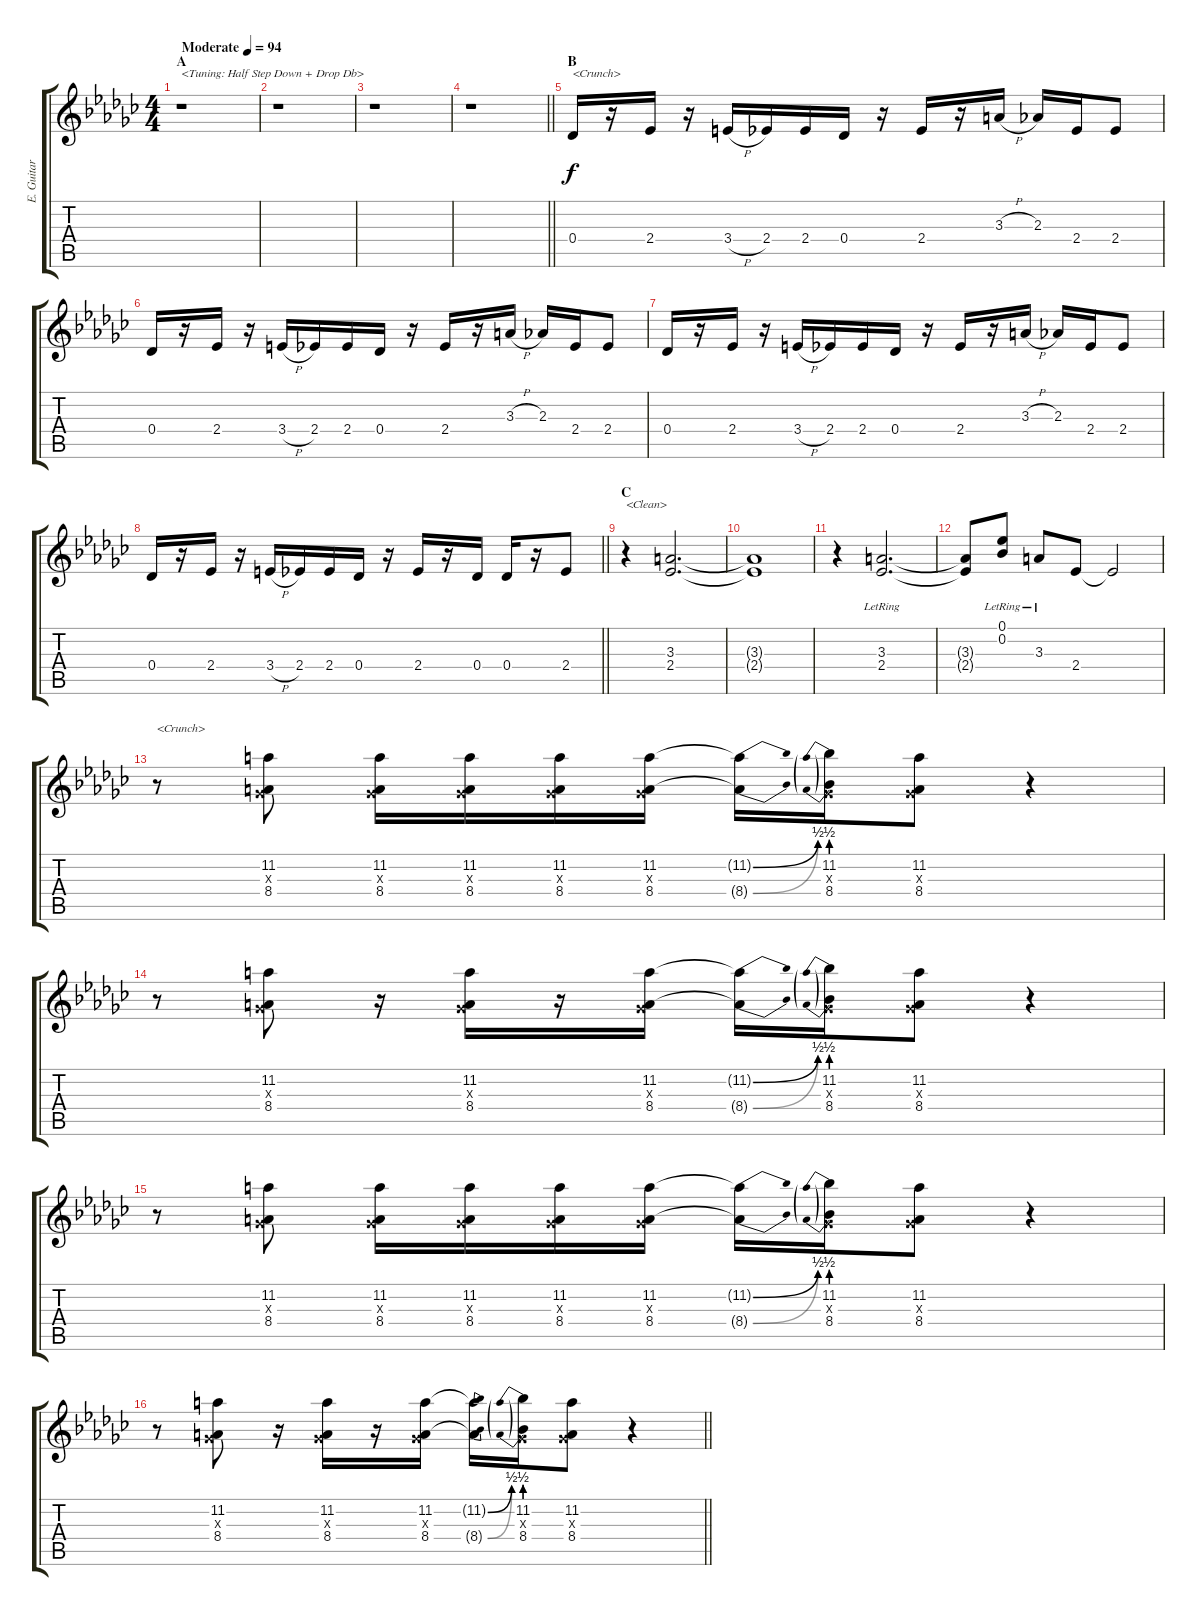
\track ("E. Guitar I" "E. Guitar ") {instrument overdrivenguitar}
\staff {score tabs}
\tuning (Eb4 Bb3 Gb3 Db3 Ab2 Db2) {hide}
\ts (4 4)
\section ("" "A")
\tempo (94 "Moderate")
\clef g2
\ks gb
r.1{txt "<Tuning: Half Step Down + Drop Db>" dy f instrument overdrivenguitar} |
r.1 |
r.1 |
\barLineRight lightlight
r.1 |
\section ("" "B")
0.4.16{txt "<Crunch>"} r.16 2.4.16 r.16 3.4{h}.16 2.4.16 2.4.16 0.4.16 r.16 2.4.16 r.16 3.3{h}.16 2.3.16 2.4.16 2.4.8 |
0.4.16 r.16 2.4.16 r.16 3.4{h}.16 2.4.16 2.4.16 0.4.16 r.16 2.4.16 r.16 3.3{h}.16 2.3.16 2.4.16 2.4.8 |
0.4.16 r.16 2.4.16 r.16 3.4{h}.16 2.4.16 2.4.16 0.4.16 r.16 2.4.16 r.16 3.3{h}.16 2.3.16 2.4.16 2.4.8 |
\barLineRight lightlight
0.4.16 r.16 2.4.16 r.16 3.4{h}.16 2.4.16 2.4.16 0.4.16 r.16 2.4.16 r.16 0.4.16 0.4.16 r.16 2.4.8 |
\section ("" "C")
r.4{txt "<Clean>" instrument electricguitarclean} (3.3 2.4).2{d} |
(3.3{t} 2.4{t}).1 |
r.4 (3.3{lr} 2.4{lr}).2{d} |
(3.3{t} 2.4{t}).8 (0.1{lr} 0.2{lr}).8 3.3{lr}.8 2.4.8 2.4{t}.2 |
r.8{txt "<Crunch>" instrument overdrivenguitar} (11.2 0.3{x} 8.4).8 (11.2 0.3{x} 8.4).16 (11.2 0.3{x} 8.4).16 (11.2 0.3{x} 8.4).16 (11.2 0.3{x} 8.4).16 (11.2{be (bend 0 0 60 2) t} 8.4{be (bend 0 0 60 2) t}).16 (11.2{be (prebend 0 2 60 2)} 0.3{x} 8.4{be (prebend 0 2 60 2)}).16 (11.2 0.3{x} 8.4).8 r.4 |
r.8 (11.2 0.3{x} 8.4).8 r.16 (11.2 0.3{x} 8.4).16 r.16 (11.2 0.3{x} 8.4).16 (11.2{be (bend 0 0 60 2) t} 8.4{be (bend 0 0 60 2) t}).16 (11.2{be (prebend 0 2 60 2)} 0.3{x} 8.4{be (prebend 0 2 60 2)}).16 (11.2 0.3{x} 8.4).8 r.4 |
r.8 (11.2 0.3{x} 8.4).8 (11.2 0.3{x} 8.4).16 (11.2 0.3{x} 8.4).16 (11.2 0.3{x} 8.4).16 (11.2 0.3{x} 8.4).16 (11.2{be (bend 0 0 60 2) t} 8.4{be (bend 0 0 60 2) t}).16 (11.2{be (prebend 0 2 60 2)} 0.3{x} 8.4{be (prebend 0 2 60 2)}).16 (11.2 0.3{x} 8.4).8 r.4 |
\barLineRight lightlight
r.8 (11.2 0.3{x} 8.4).8 r.16 (11.2 0.3{x} 8.4).16 r.16 (11.2 0.3{x} 8.4).16 (11.2{be (bend 0 0 60 2) t} 8.4{be (bend 0 0 60 2) t}).16 (11.2{be (prebend 0 2 60 2)} 0.3{x} 8.4{be (prebend 0 2 60 2)}).16 (11.2 0.3{x} 8.4).8 r.4
